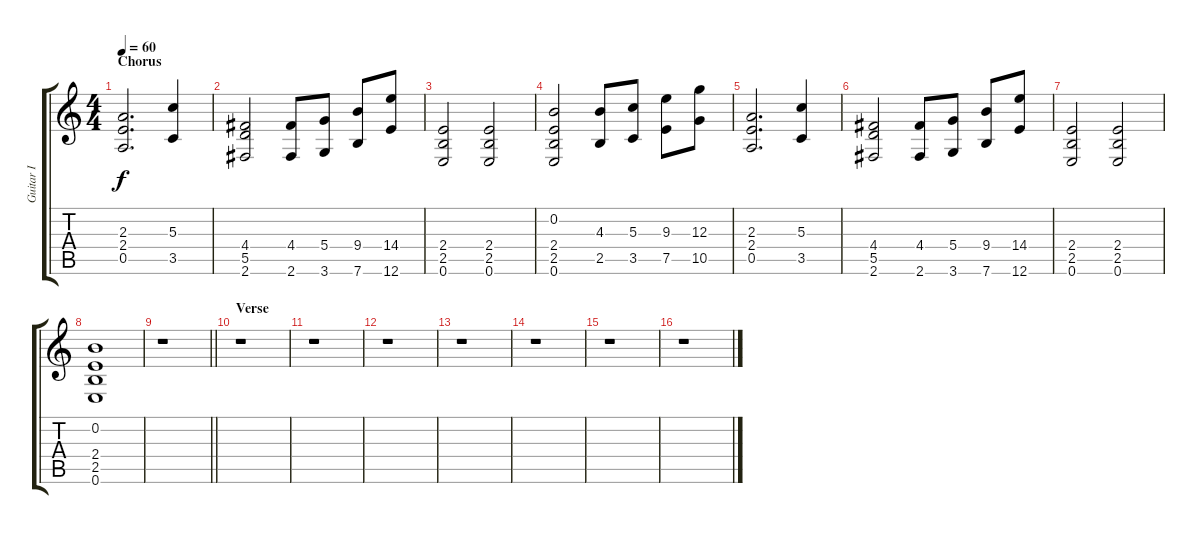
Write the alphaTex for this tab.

\track ("Guitar I" "Guitar I") {instrument distortionguitar}
\staff {score tabs}
\tuning (E4 B3 G3 D3 A2 E2) {hide}
\ts (4 4)
\section ("" "Chorus")
\tempo 60
\clef g2
\ks c
(2.3 2.4 0.5).2{d dy f} (5.3 3.5).4 |
(4.4 5.5 2.6).2 (4.4 2.6).8 (5.4 3.6).8 (9.4 7.6).8 (14.4 12.6).8 |
(2.4 2.5 0.6).2 (2.4 2.5 0.6).2 |
(0.2 2.4 2.5 0.6).2 (4.3 2.5).8 (5.3 3.5).8 (9.3 7.5).8 (12.3 10.5).8 |
(2.3 2.4 0.5).2{d} (5.3 3.5).4 |
(4.4 5.5 2.6).2 (4.4 2.6).8 (5.4 3.6).8 (9.4 7.6).8 (14.4 12.6).8 |
(2.4 2.5 0.6).2 (2.4 2.5 0.6).2 |
(0.2 2.4 2.5 0.6).1 |
\barLineRight lightlight
r.1 |
\section ("" "Verse")
r.1 |
r.1 |
r.1 |
r.1 |
r.1 |
r.1 |
r.1
